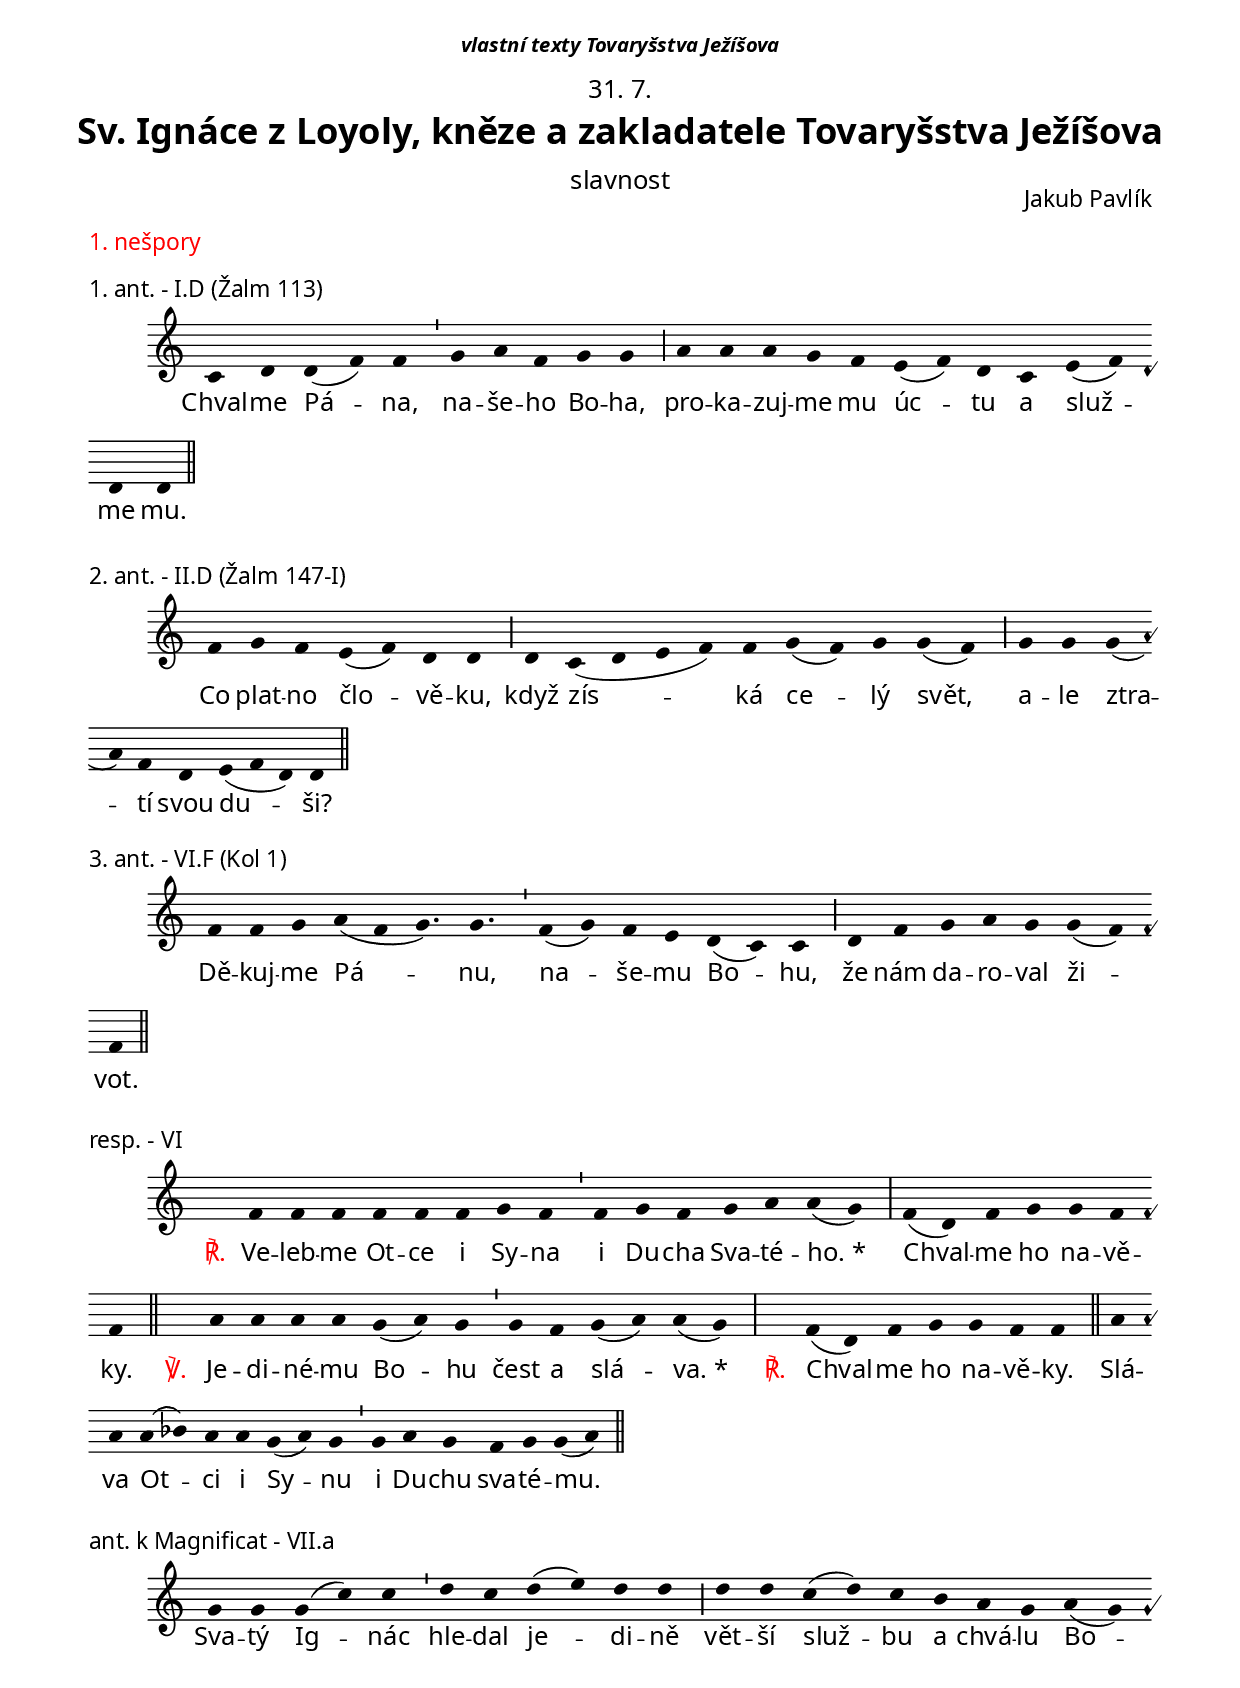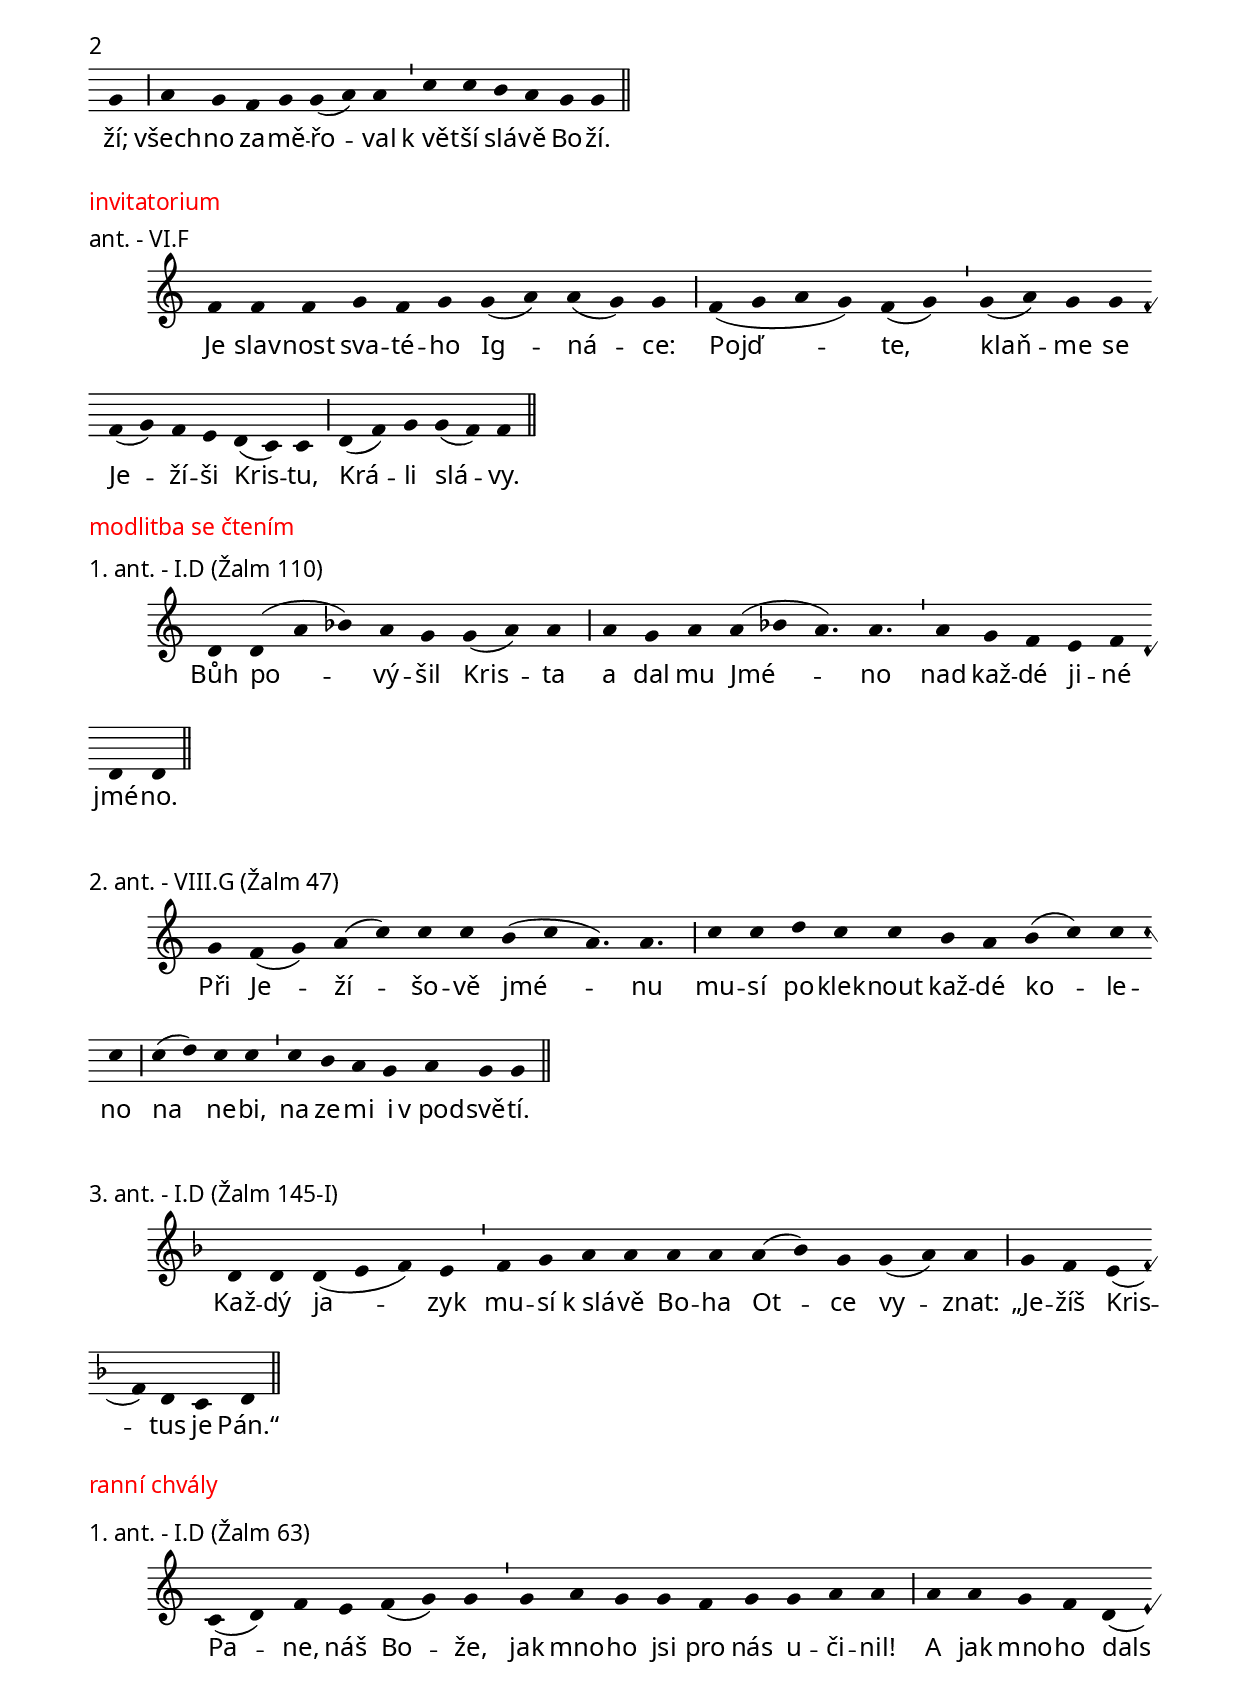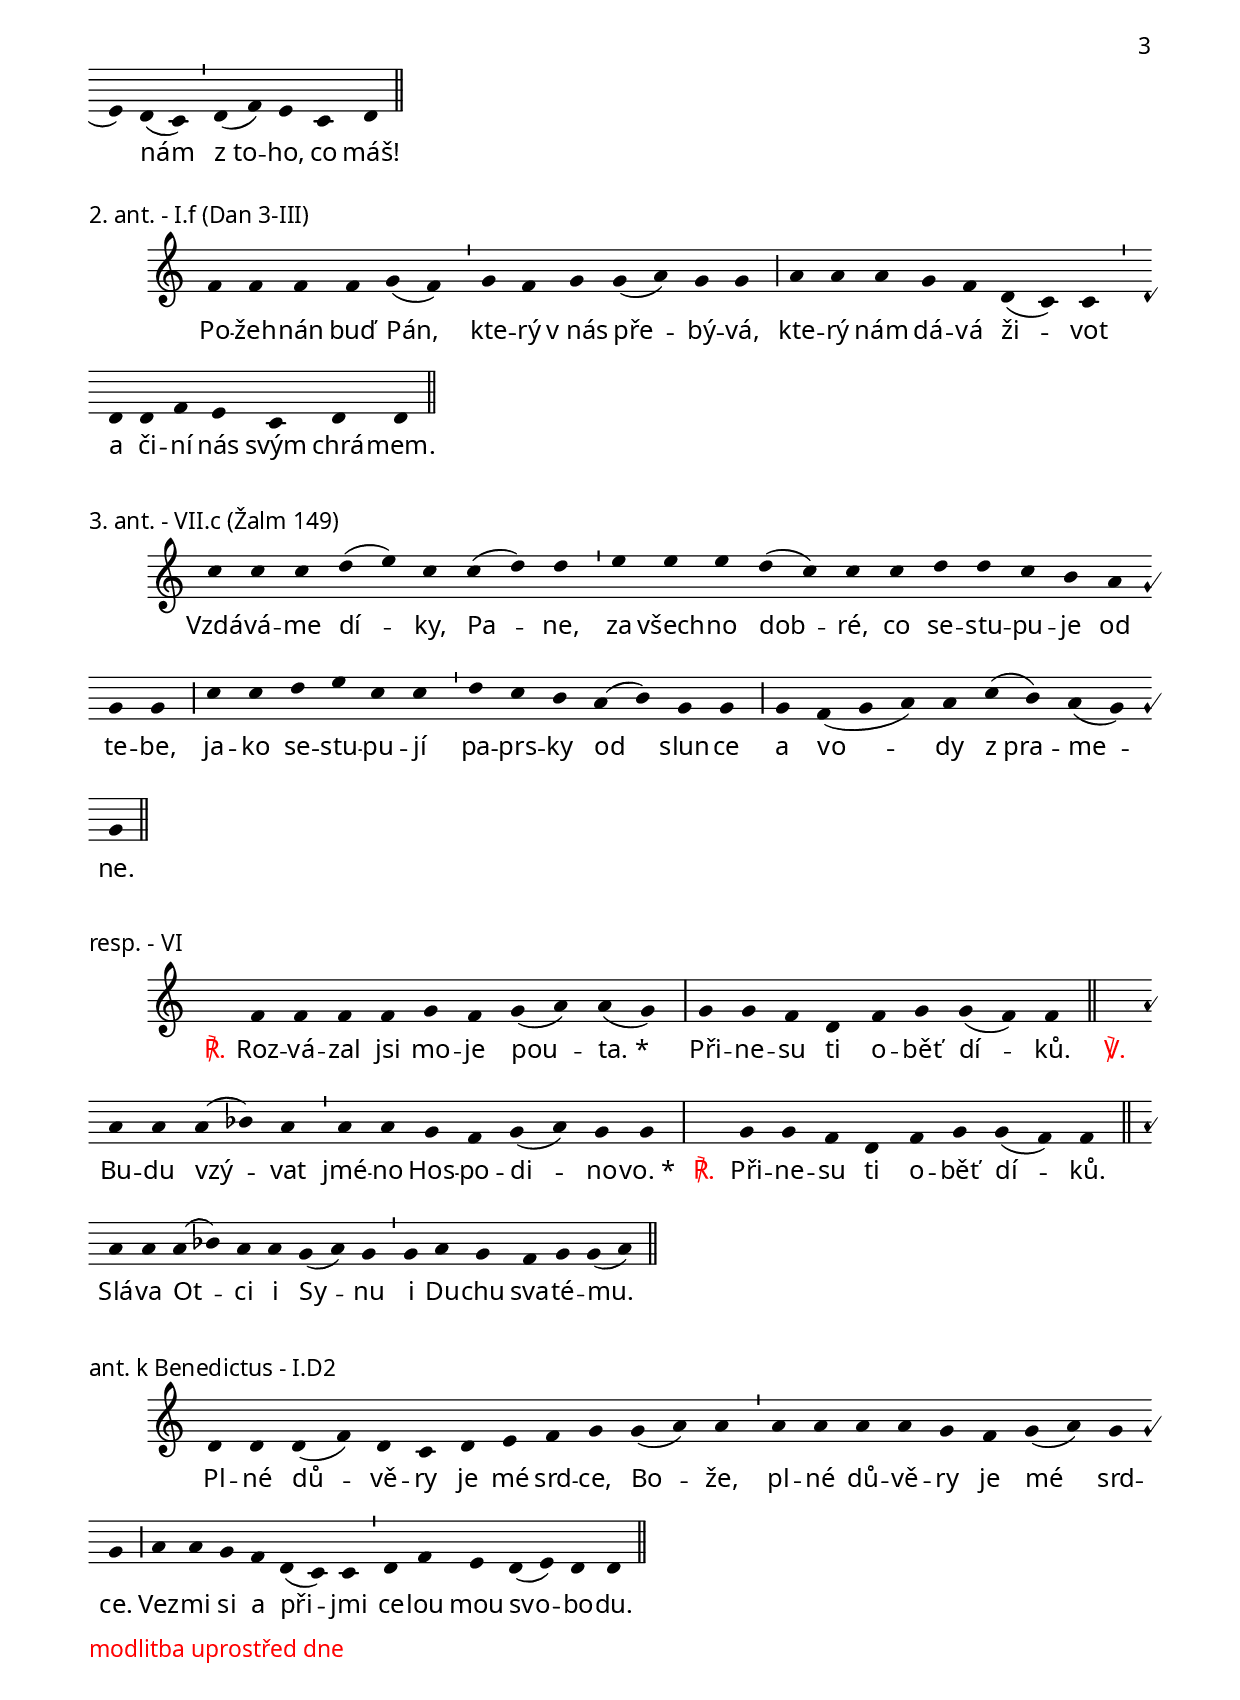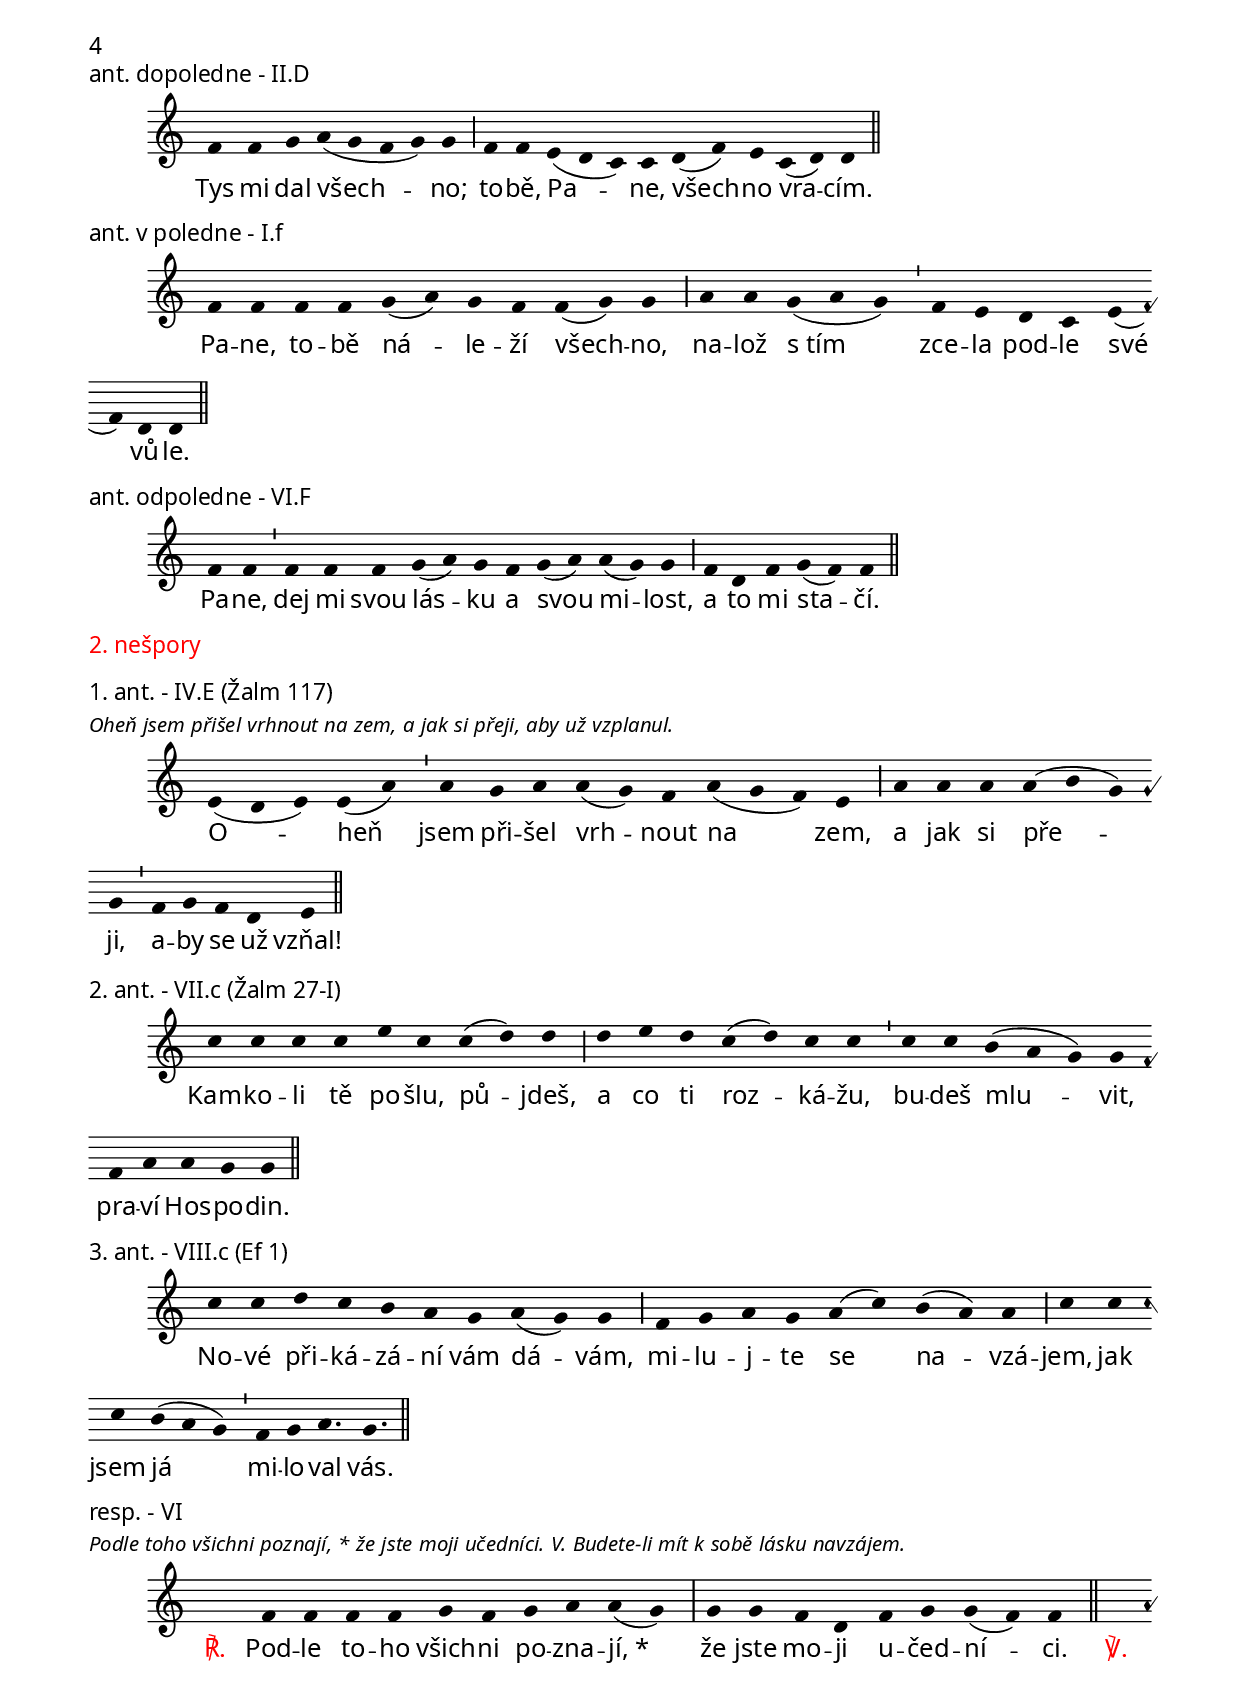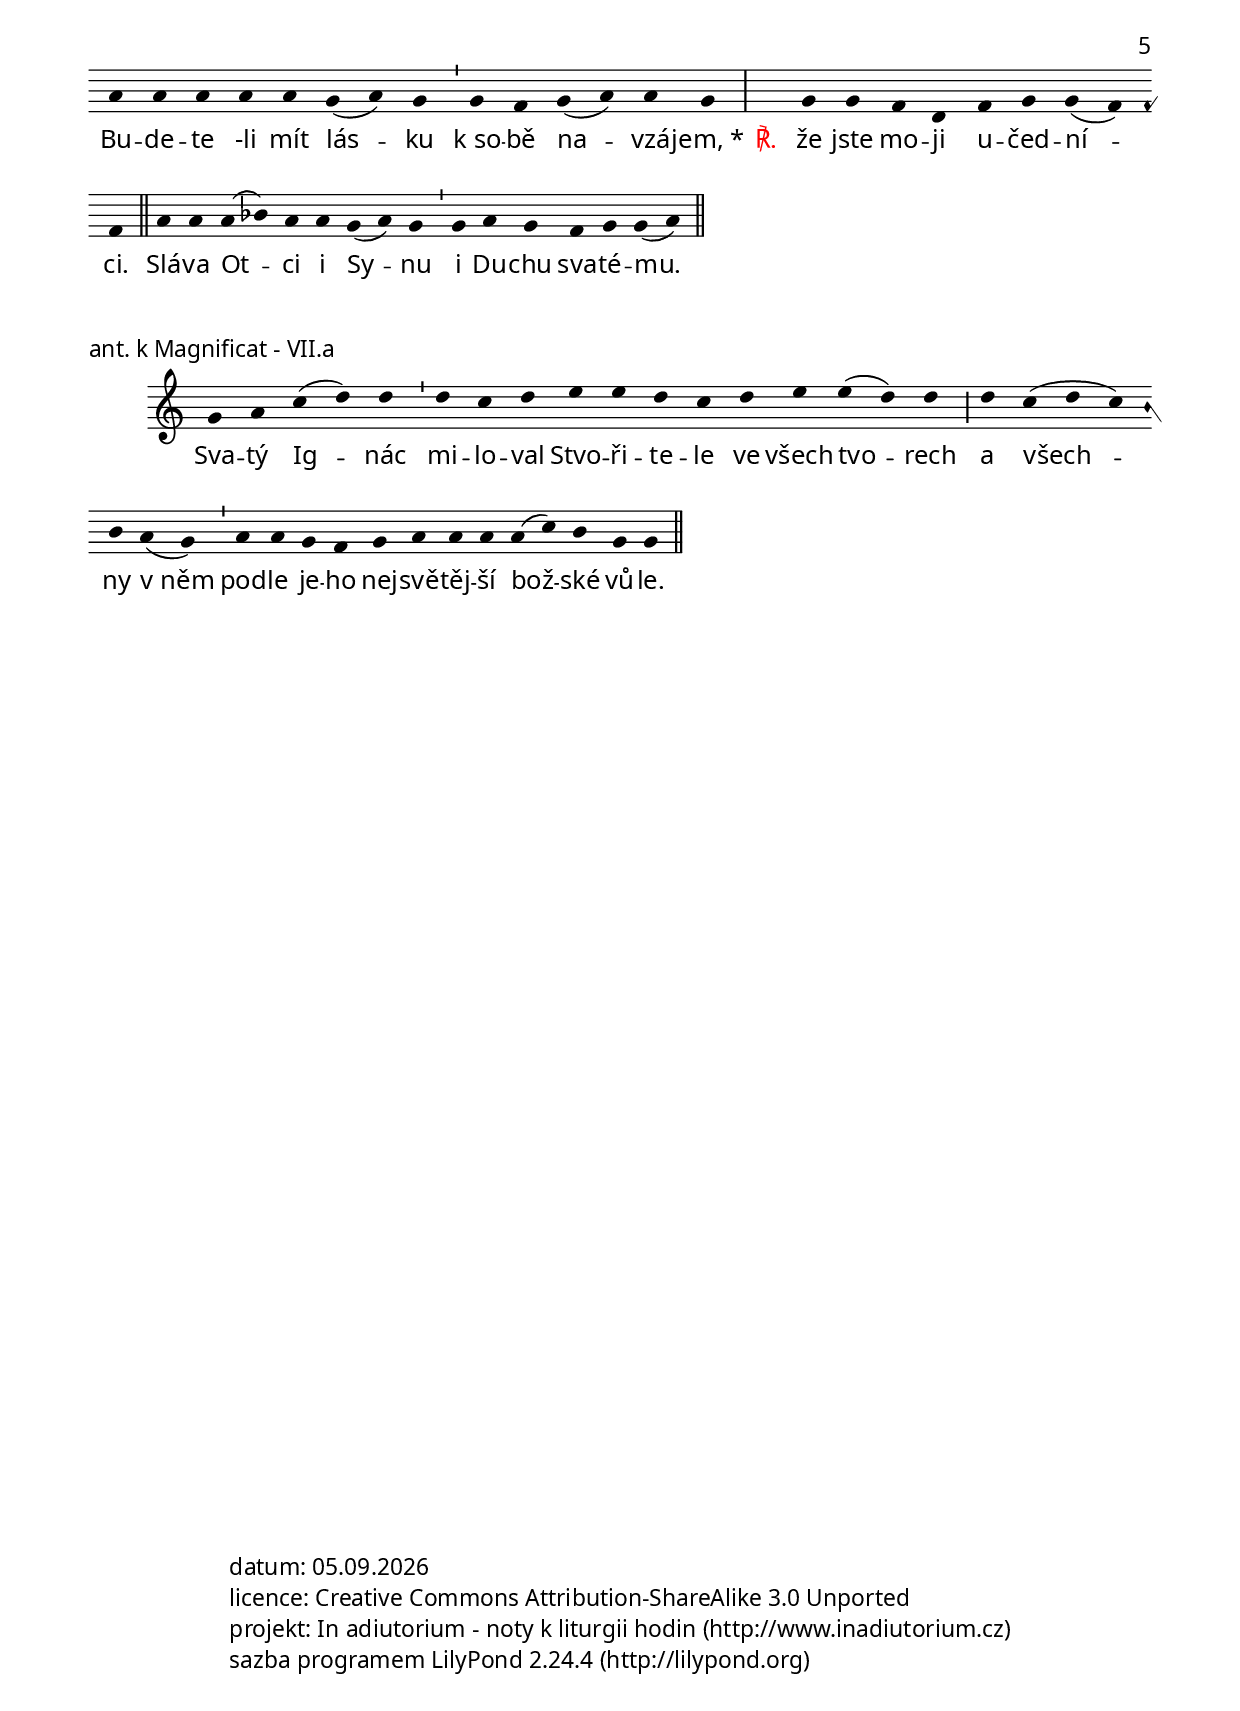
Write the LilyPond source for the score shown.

\version "2.19.80"

\include "../../spolecne.ly"
\include "../../spolecne/reholni.ly"
\include "../../dilyresponsorii.ly"

\header {
  title = \markup\titleSvatek
            "Sv. Ignáce z Loyoly, kněze a zakladatele Tovaryšstva Ježíšova"
            slavnost
            "31. 7."
            "vlastní texty Tovaryšstva Ježíšova"
  composer = "Jakub Pavlík"
}

\markup {\nadpisHodinka {"1. nešpory"}}

\score {
  \relative c' {
    \choralniRezim
    c4 d d( f) f \barMin
    g a f g g \barMaior
    a a a g f e( f) d c e( f) d d \barFinalis
  }
  \addlyrics {
    Chval -- me Pá -- na,
    na -- še -- ho Bo -- ha,
    pro -- ka -- zuj -- me mu úc -- tu a služ -- me mu.
  }
  \header {
    quid = "1. ant."
    modus = "I"
    differentia = "D"
    psalmus = "Žalm 113"
    id = "1ne-a1"
    piece = \markup\sestavTitulek
  }
}

\score {
  \relative c' {
    \choralniRezim
    f4 g f e( f) d d \barMaior
    d c( d e f) f g( f) g g( f) \barMaior
    g g g( a) f d e( f d) d \barFinalis
  }
  \addlyrics {
    Co plat -- no člo -- vě -- ku,
    když zís -- ká ce -- lý svět,
    a -- le ztra -- tí svou du -- ši?
  }
  \header {
    quid = "2. ant."
    modus = "II"
    differentia = "D"
    psalmus = "Žalm 147-I"
    fial = "sanktoral/0731ignac.ly#amag?konec"
    id = "1ne-a2"
    piece = \markup\sestavTitulek
  }
}

\score {
  \relative c' {
    \choralniRezim
    f4 f g a( f g4.) g \barMin
    f4( g) f e d( c) c \barMaior
    d f g a g g( f) f \barFinalis
  }
  \addlyrics {
    Dě -- kuj -- me Pá -- nu,
    na -- še -- mu Bo -- hu,
    že nám da -- ro -- val ži -- vot.
  }
  \header {
    quid = "3. ant."
    modus = "VI"
    differentia = "F"
    psalmus = "Kol 1"
    id = "1ne-a3"
    piece = \markup\sestavTitulek
  }
}

\score {
  \relative c' {
    \choralniRezim

    % R
    \neviditelna f
    f4 f f f f f g f \barMin f g f g a a( g) \barMax
    f( d) f g g f f \barFinalis
    % V
    \neviditelna a
    a4 a a a g( a) g \barMin g f g( a) a( g) \barMax
    % R
    \neviditelna a
    f( d) f g g f f \barFinalis
    % Slava
    \respVIdoxologie \barFinalis
  }
  \addlyrics {
    \Response Ve -- leb -- me Ot -- ce i Sy -- na i Du -- cha Sva -- té -- ho._*
    Chval -- me ho na -- vě -- ky.
    \Verse Je -- di -- né -- mu Bo -- hu čest a slá -- va._*
    \Response Chval -- me ho na -- vě -- ky.
    \textRespDoxologie
  }
  \header {
    quid = "resp."
    modus = "VI"
    id = "1ne-r"
    piece = \markup {\sestavTitulekResp}
  }
}

\score {
  \relative c'' {
    \choralniRezim
    g4 g g( c) c \barMin
    d c d( e) d d \barMaior
    d d c( d) c b a g a( g) g \barMaior
    a g f g g( a) a \barMin
    c c b a g g \barFinalis
  }
  \addlyrics {
    Sva -- tý Ig -- nác
    hle -- dal je -- di -- ně
    vět -- ší služ -- bu a chvá -- lu Bo -- ží;
    všech -- no za -- mě -- řo -- val
    k_vět -- ší slá -- vě Bo -- ží.
  }
  \header {
    quid = "ant. k Magnificat"
    modus = "VII"
    differentia = "a"
    psalmus = ""
    id = "1ne-amag"
    piece = \markup\sestavTitulekBezZalmu
  }
}

\markup {\nadpisHodinka {"invitatorium"}}

\score {
  \relative c' {
    \choralniRezim
    f4 f f g f g g( a) a( g) g \barMaior
    f( g a g) f( g) \barMin
    g( a) g g f( g) f e d( c) c \barMaior
    d( f) g g( f) f \barFinalis
  }
  \addlyrics {
    Je slav -- nost sva -- té -- ho Ig -- ná -- ce:
    Pojď -- te,
    klaň -- me se Je -- ží -- ši Kris -- tu,
    Krá -- li slá -- vy.
  }
  \header {
    quid = "ant."
    modus = "VI"
    differentia = "F"
    psalmus = ""
    id = "invit"
    piece = \markup\sestavTitulekBezZalmu
  }
}

\markup {\nadpisHodinka {"modlitba se čtením"}}

\score {
  \relative c' {
    \choralniRezim
    d4 d( a' bes) a g g( a) a \barMaior
    a g a a( bes a4.) a \barMin
    a4 g f e f d d \barFinalis
  }
  \addlyrics {
    Bůh po -- vý -- šil Kris -- ta
    a dal mu Jmé -- no
    nad kaž -- dé ji -- né jmé -- no.
  }
  \header {
    quid = "1. ant."
    modus = "I"
    differentia = "D"
    psalmus = "Žalm 110"
    id = "mc-a1"
    piece = \markup\sestavTitulek
  }
}

\score {
  \relative c'' {
    \choralniRezim
    g4 f( g) a( c) c c b( c a4.) a \barMaior
    c4 c d c c b a b( c) c c \barMaior
    c( d) c c \barMin
    c b a g a g g \barFinalis
  }
  \addlyrics {
    Při Je -- ží -- šo -- vě jmé -- nu
    mu -- sí po -- klek -- nout kaž -- dé ko -- le -- no
    na ne -- bi, na ze -- mi i v_pod -- svě -- tí.
  }
  \header {
    quid = "2. ant."
    modus = "VIII"
    differentia = "G"
    psalmus = "Žalm 47"
    fial = "antifony/tyden2_1nedele.ly#1ne-ant3?zacatek"
    id = "mc-a2"
    piece = \markup\sestavTitulek
  }
}

\score {
  \relative c' {
    \choralniRezim
    \key f \major
    d4 d d( e f) e \barMin
    f g a a a a a( bes) g g( a) a \barMaior
    g f e( f) d c d \barFinalis
  }
  \addlyrics {
    Kaž -- dý ja -- zyk
    mu -- sí k_slá -- vě Bo -- ha Ot -- ce vy -- znat:
    „Je -- žíš Kris -- tus je Pán.“
  }
  \header {
    quid = "3. ant."
    modus = "I"
    differentia = "D"
    psalmus = "Žalm 145-I"
    fial = "antifony/tyden1_6patek.ly#mc-ant3?jiny text"
    id = "mc-a3"
    piece = \markup\sestavTitulek
  }
}

\markup {\nadpisHodinka {"ranní chvály"}}

\score {
  \relative c' {
    \choralniRezim
    c4( d) f e f( g) g \barMin
    g a g g f g g a a \barMaior
    a a g f d( e) d( c) \barMin
    d( f) e c d \barFinalis
  }
  \addlyrics {
    Pa -- ne, náš Bo -- že,
    jak mno -- ho jsi pro nás u -- či -- nil!
    A jak mno -- ho dals nám
    z_to -- ho, co máš!
  }
  \header {
    quid = "1. ant."
    modus = "I"
    differentia = "D"
    psalmus = "Žalm 63"
    id = "rch-a1"
    piece = \markup\sestavTitulek
  }
}

\score {
  \relative c' {
    \choralniRezim
    f4 f f f g( f) \barMin
    g f g g( a) g g \barMaior
    a a a g f d( c) c \barMin
    d d f e c d d \barFinalis
  }
  \addlyrics {
    Po -- žeh -- nán buď Pán,
    kte -- rý v_nás pře -- bý -- vá,
    kte -- rý nám dá -- vá ži -- vot
    a či -- ní nás svým chrá -- mem.
  }
  \header {
    quid = "2. ant."
    modus = "I"
    differentia = "f"
    psalmus = "Dan 3-III"
    id = "rch-a2"
    piece = \markup\sestavTitulek
  }
}

\score {
  \relative c'' {
    \choralniRezim
    c4 c c d( e) c c( d) d \barMin
    e e e d( c) c c d d c b a g g \barMaior
    c c d e c c \barMin
    d c b a( b) g g \barMaior
    g f( g a) a c( b) a( g) g \barFinalis
  }
  \addlyrics {
    Vzdá -- vá -- me dí -- ky, Pa -- ne,
    za všech -- no dob -- ré, co se -- stu -- pu -- je od te -- be,
    ja -- ko se -- stu -- pu -- jí
    pa -- prs -- ky od slun -- ce
    a vo -- dy z_pra -- me -- ne.
  }
  \header {
    quid = "3. ant."
    modus = "VII"
    differentia = "c"
    psalmus = "Žalm 149"
    id = "rch-a3"
    piece = \markup\sestavTitulek
  }
}

\score {
  \relative c' {
    \choralniRezim

    % R
    \neviditelna f
    f4 f f f g f g( a) a( g) \barMax
    g g f d f g g( f) f \barFinalis
    % V
    \neviditelna a
    a4 a a( bes) a \barMin a a g f g( a) g g \barMax
    % R
    \neviditelna a
    g g f d f g g( f) f \barFinalis
    % Slava
    \respVIdoxologie \barFinalis
  }
  \addlyrics {
    \Response Roz -- vá -- zal jsi mo -- je pou -- ta._* Při -- ne -- su ti o -- běť dí -- ků.
    \Verse Bu -- du vzý -- vat jmé -- no Hos -- po -- di -- no -- vo._*
    \Response Při -- ne -- su ti o -- běť dí -- ků.
    \textRespDoxologie
  }
  \header {
    quid = "resp."
    modus = "VI"
    id = "rch-r"
    piece = \markup {\sestavTitulekResp}
  }
}

\score {
  \relative c' {
    \choralniRezim
    d4 d d( f) d c d e f g g( a) a \barMin
    a a a a g f g( a) g g \barMaior
    a a g f d( c) c \barMin
    d f e d( e) d d \barFinalis
  }
  \addlyrics {
    Pl -- né dů -- vě -- ry je mé srd -- ce, Bo -- že,
    pl -- né dů -- vě -- ry je mé srd -- ce.
    Vez -- mi si a při -- jmi
    ce -- lou mou svo -- bo -- du.
  }
  \header {
    quid = "ant. k Benedictus"
    modus = "I"
    differentia = "D2"
    psalmus = ""
    fial = "antifony/tyden4_4streda.ly#rch-ant1?zacatek"
    id = "rch-aben"
    piece = \markup\sestavTitulekBezZalmu
  }
}

\markup {\nadpisHodinka {"modlitba uprostřed dne"}}

\score {
  \relative c' {
    \choralniRezim
    f4 f g a( g f g) g \barMaior
    f f e( d c) c d( f) e c( d) d \barFinalis
  }
  \addlyrics {
    Tys mi dal všech -- no;
    to -- bě, Pa -- ne, všech -- no vra -- cím.
  }
  \header {
    quid = "ant. dopoledne"
    modus = "II"
    differentia = "D"
    psalmus = ""
    id = "tercie"
    piece = \markup\sestavTitulekBezZalmu
  }
}

\score {
  \relative c' {
    \choralniRezim
    f4 f f f g( a) g f f( g) g \barMaior
    a a g( a g) \barMin
    f e d c e( f) d d \barFinalis
  }
  \addlyrics {
    Pa -- ne, to -- bě ná -- le -- ží všech -- no,
    na -- lož s_tím
    zce -- la pod -- le své vů -- le.
  }
  \header {
    quid = "ant. v poledne"
    modus = "I"
    differentia = "f"
    psalmus = ""
    id = "sexta"
    piece = \markup\sestavTitulekBezZalmu
  }
}

\score {
  \relative c' {
    \choralniRezim
    f4 f \barMin
    f f f g( a) g f g( a) a( g) g \barMaior
    f d f g( f) f \barFinalis
  }
  \addlyrics {
    Pa -- ne,
    dej mi svou lás -- ku a svou mi -- lost,
    a to mi sta -- čí.
  }
  \header {
    quid = "ant. odpoledne"
    modus = "VI"
    differentia = "F"
    psalmus = ""
    id = "nona"
    piece = \markup\sestavTitulekBezZalmu
  }
}

\markup {\nadpisHodinka {"2. nešpory"}}

\score {
  \relative c' {
    \choralniRezim
    e4( d e) e( a) \barMin a g a a( g) f a( g f) e \barMaior
    a4 a a a( b g) g \barMin f g f d e \barFinalis
  }
  \addlyrics {
    O -- heň jsem při -- šel vrh -- nout na zem,
    a jak si pře -- ji, a -- by se už vzňal!
  }
  \header {
    textus_approbatus = "Oheň jsem přišel vrhnout na zem, a jak si přeji, aby už vzplanul."
    quid = "1. ant."
    modus = "IV"
    differentia = "E"
    psalmus = "Žalm 117"
    fial = "mezidobi_nejsvsrdce.ly#1ne-amag"
    id = "2ne-a1"
    piece = \markup\sestavTitulek
  }
}

\score {
  \relative c'' {
    \choralniRezim
    c4 c c c e c c( d) d \barMaior
    d e d c( d) c c \barMin
    c c b( a g) g f a a g g \barFinalis
  }
  \addlyrics {
    Kam -- ko -- li tě po -- šlu, pů -- jdeš,
    a co ti roz -- ká -- žu,
    bu -- deš mlu -- vit, pra -- ví Hos -- po -- din.
  }
  \header {
    quid = "2. ant."
    modus = "VII"
    differentia = "c"
    psalmus = "Žalm 27-I"
    id = "2ne-a2"
    piece = \markup\sestavTitulek
  }
}

\score {
  \relative c'' {
    \choralniRezim
    c4 c d c b a g a( g) g \barMaior
    f g a g a( c) b( a) a \barMaior
    c c c b( a g) \barMin
    f g a4. g \barFinalis
  }
  \addlyrics {
    No -- vé při -- ká -- zá -- ní vám dá -- vám,
    mi -- lu -- j -- te se na -- vzá -- jem,
    jak jsem já
    mi -- lo -- val vás.
  }
  \header {
    quid = "3. ant."
    modus = "VIII"
    differentia = "c"
    psalmus = "Ef 1"
    fial = "antifony/velikonoce_nedeleC.ly#vben?zacatek"
    id = "2ne-a3"
    piece = \markup\sestavTitulek
  }
}

\score {
  \relative c' {
    \choralniRezim

    % R
    \neviditelna f
    f4 f f f g f g a a( g) \barMax
    g g f d f g g( f) f \barFinalis
    % V
    \neviditelna a
    a4 a a a a g( a) g \barMin g f g( a) a g \barMax
    % R
    \neviditelna a
    g g f d f g g( f) f \barFinalis
    % Slava
    \respVIdoxologie \barFinalis
  }
  \addlyrics {
    \Response Pod -- le to -- ho všich -- ni po -- zna -- jí,_* že jste mo -- ji u -- čed -- ní -- ci.
    \Verse Bu -- de -- te -li mít lás -- ku k_so -- bě na -- vzá -- jem,_*
    \Response že jste mo -- ji u -- čed -- ní -- ci.
    \textRespDoxologie
  }
  \header {
    % slovosled verše je opravdu divný
    textus_approbatus = "Podle toho všichni poznají, * že jste moji učedníci.
    V. Budete-li mít k sobě lásku navzájem."
    quid = "resp."
    modus = "VI"
    id = "2ne-r"
    piece = \markup {\sestavTitulekResp}
  }
}

\score {
  \relative c'' {
    \choralniRezim
    g4 a c( d) d \barMin
    d c d e e d c d e e( d) d \barMaior
    d c( d c) b a( g) \barMin
    a a g f g a a a a( c) b g g \barFinalis
  }
  \addlyrics {
    Sva -- tý Ig -- nác
    mi -- lo -- val Stvo -- ři -- te -- le ve všech tvo -- rech
    a všech -- ny v_něm
    pod -- le je -- ho nej -- svě -- těj -- ší bož -- ské vů -- le.
  }
  \header {
    quid = "ant. k Magnificat"
    modus = "VII"
    differentia = "a"
    psalmus = ""
    id = "2ne-amag"
    piece = \markup\sestavTitulekBezZalmu
  }
}
